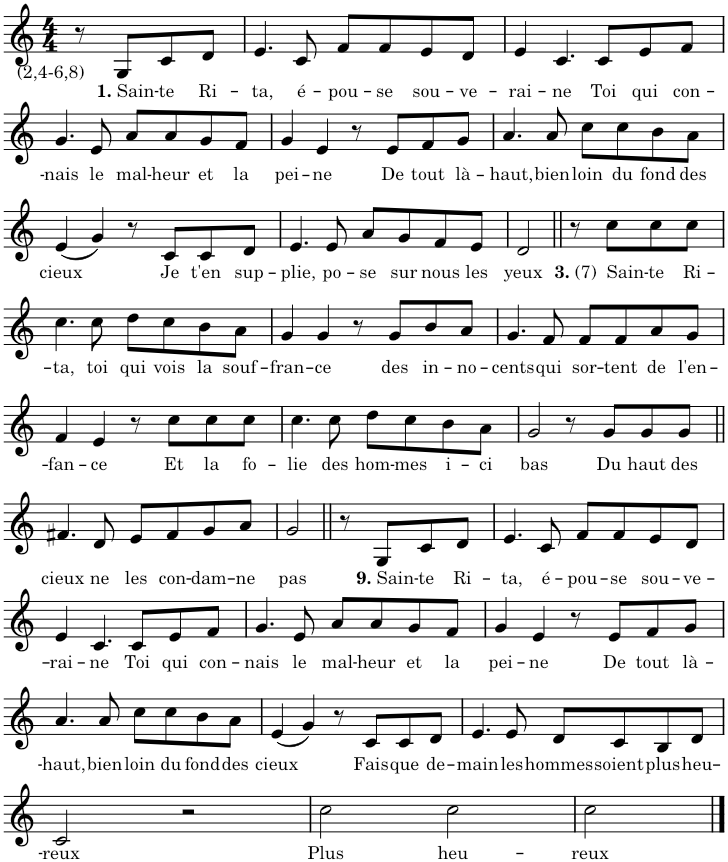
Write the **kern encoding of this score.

**kern	**text
*part1	*part1
*staff1	*staff1
*I"1	*
*clefG2	*
*k[]	*
*M4/4	*
=1	=1
!LO:TX:b:t=(2,4-6,8)	!
8r	.
!	!LO:LY:b
8G/L	1. Sain
!	!LO:LY:b
8c/	-te
!	!LO:LY:b
8d/J	Ri-
=2	=2
!	!LO:LY:b
4.e/	-ta,
!	!LO:LY:b
8c/	é-
!	!LO:LY:b
8f/L	-pou-
!	!LO:LY:b
8f/	-se
!	!LO:LY:b
8e/	sou-
!	!LO:LY:b
8d/J	-ve-
=3	=3
!	!LO:LY:b
4e/	-rai-
!	!LO:LY:b
4.c/	-ne
!	!LO:LY:b
8c/L	Toi
!	!LO:LY:b
8e/	qui
!	!LO:LY:b
8f/J	con-
!!LO:LB:g=z
=4	=4
!	!LO:LY:b
4.g/	-nais
!	!LO:LY:b
8e/	le
!	!LO:LY:b
8a/L	mal-
!	!LO:LY:b
8a/	-heur
!	!LO:LY:b
8g/	et
!	!LO:LY:b
8f/J	la
=5	=5
!	!LO:LY:b
4g/	pei-
!	!LO:LY:b
4e/	-ne
8r	.
!	!LO:LY:b
8e/L	De
!	!LO:LY:b
8f/	tout
!	!LO:LY:b
8g/J	là-
=6	=6
!	!LO:LY:b
4.a/	-haut,
!	!LO:LY:b
8a/	bien
!	!LO:LY:b
8cc\L	loin
!	!LO:LY:b
8cc\	du
!	!LO:LY:b
8b\	fond
!	!LO:LY:b
8a\J	des
!!LO:LB:g=z
=7	=7
!	!LO:LY:b
(4e/	cieux
4g/)	.
8r	.
!	!LO:LY:b
8c/L	Je
!	!LO:LY:b
8c/	t'en
!	!LO:LY:b
8d/J	sup-
=8	=8
!	!LO:LY:b
4.e/	-plie,
!	!LO:LY:b
8e/	po-
!	!LO:LY:b
8a/L	-se
!	!LO:LY:b
8g/	sur
!	!LO:LY:b
8f/	nous
!	!LO:LY:b
8e/J	les
=9	=9
!	!LO:LY:b
2d/	yeux
=10||	=10||
8r	.
!	!LO:LY:b
8cc\L	3. (7) Sain
!	!LO:LY:b
8cc\	-te
!	!LO:LY:b
8cc\J	Ri-
!!LO:LB:g=z
=11	=11
!	!LO:LY:b
4.cc\	-ta,
!	!LO:LY:b
8cc\	toi
!	!LO:LY:b
8dd\L	qui
!	!LO:LY:b
8cc\	vois
!	!LO:LY:b
8b\	la
!	!LO:LY:b
8a\J	souf-
=12	=12
!	!LO:LY:b
4g/	-fran-
!	!LO:LY:b
4g/	-ce
8r	.
!	!LO:LY:b
8g/L	des
!	!LO:LY:b
8b/	in-
!	!LO:LY:b
8a/J	-no-
=13	=13
!	!LO:LY:b
4.g/	-cents
!	!LO:LY:b
8f/	qui
!	!LO:LY:b
8f/L	sor-
!	!LO:LY:b
8f/	-tent
!	!LO:LY:b
8a/	de
!	!LO:LY:b
8g/J	l'en-
!!LO:LB:g=z
=14	=14
!	!LO:LY:b
4f/	-fan-
!	!LO:LY:b
4e/	-ce
8r	.
!	!LO:LY:b
8cc\L	Et
!	!LO:LY:b
8cc\	la
!	!LO:LY:b
8cc\J	fo-
=15	=15
!	!LO:LY:b
4.cc\	-lie
!	!LO:LY:b
8cc\	des
!	!LO:LY:b
8dd\L	hom-
!	!LO:LY:b
8cc\	-mes
!	!LO:LY:b
8b\	i-
!	!LO:LY:b
8a\J	-ci
=16	=16
!	!LO:LY:b
2g/	bas
8r	.
!	!LO:LY:b
8g/L	Du
!	!LO:LY:b
8g/	haut
!	!LO:LY:b
8g/J	des
!!LO:LB:g=z
=17||	=17||
*k[]	*
!	!LO:LY:b
4.f#X/	cieux
!	!LO:LY:b
8d/	ne
!	!LO:LY:b
8e/L	les
!	!LO:LY:b
8f#/	con-
!	!LO:LY:b
8g/	-dam-
!	!LO:LY:b
8a/J	-ne
=18	=18
*k[]	*
!	!LO:LY:b
2g/	pas
=19||	=19||
8r	.
!	!LO:LY:b
8G/L	9. Sain
!	!LO:LY:b
8c/	-te
!	!LO:LY:b
8d/J	Ri-
=20	=20
!	!LO:LY:b
4.e/	-ta,
!	!LO:LY:b
8c/	é-
!	!LO:LY:b
8f/L	-pou-
!	!LO:LY:b
8f/	-se
!	!LO:LY:b
8e/	sou-
!	!LO:LY:b
8d/J	-ve-
!!LO:LB:g=z
=21	=21
!	!LO:LY:b
4e/	-rai-
!	!LO:LY:b
4.c/	-ne
!	!LO:LY:b
8c/L	Toi
!	!LO:LY:b
8e/	qui
!	!LO:LY:b
8f/J	con-
=22	=22
!	!LO:LY:b
4.g/	-nais
!	!LO:LY:b
8e/	le
!	!LO:LY:b
8a/L	mal-
!	!LO:LY:b
8a/	-heur
!	!LO:LY:b
8g/	et
!	!LO:LY:b
8f/J	la
=23	=23
!	!LO:LY:b
4g/	pei-
!	!LO:LY:b
4e/	-ne
8r	.
!	!LO:LY:b
8e/L	De
!	!LO:LY:b
8f/	tout
!	!LO:LY:b
8g/J	là-
!!LO:LB:g=z
=24	=24
!	!LO:LY:b
4.a/	-haut,
!	!LO:LY:b
8a/	bien
!	!LO:LY:b
8cc\L	loin
!	!LO:LY:b
8cc\	du
!	!LO:LY:b
8b\	fond
!	!LO:LY:b
8a\J	des
=25	=25
!	!LO:LY:b
(4e/	cieux
4g/)	.
8r	.
!	!LO:LY:b
8c/L	Fais
!	!LO:LY:b
8c/	que
!	!LO:LY:b
8d/J	de-
=26	=26
!	!LO:LY:b
4.e/	-main
!	!LO:LY:b
8e/	les
!	!LO:LY:b
8d/L	hommes
!	!LO:LY:b
8c/	soient
!	!LO:LY:b
8B/	plus
!	!LO:LY:b
8d/J	heu-
!!LO:LB:g=z
=27	=27
!	!LO:LY:b
2c/	-reux
2r	.
=28	=28
!	!LO:LY:b
2cc\	Plus
!	!LO:LY:b
2cc\	heu-
=29	=29
!	!LO:LY:b
2cc\	-reux
==	==
*-	*-
